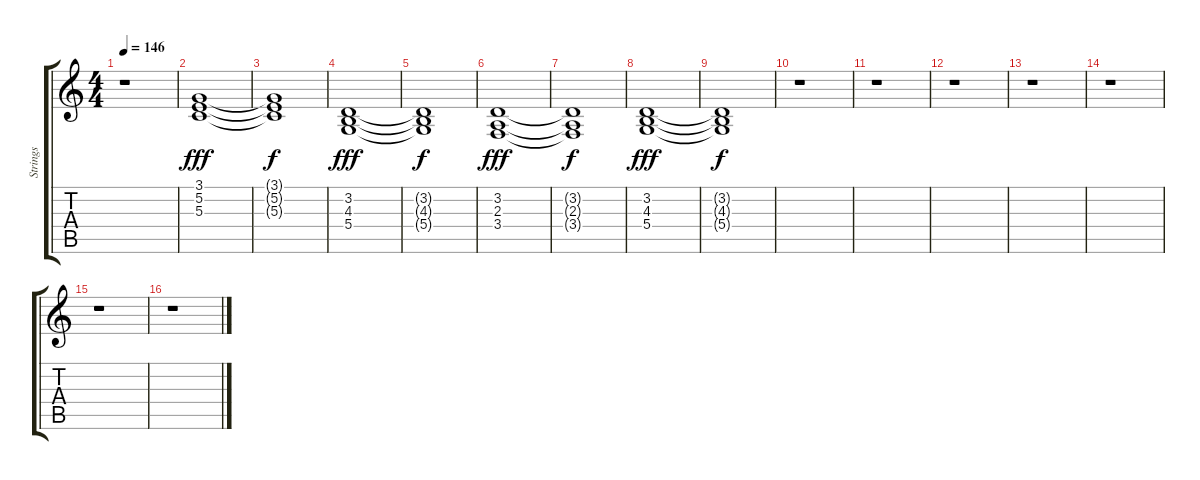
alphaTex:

\track ("Strings" "Strings") {instrument stringensemble1}
\staff {score tabs}
\tuning (E4 B3 G3 D3 A2 E2) {hide}
\ts (4 4)
\tempo 146
\clef g2
\ks c
r.1{dy f} |
(3.1 5.2 5.3).1{dy fff volume 10} |
(3.1{t} 5.2{t} 5.3{t}).1{dy f} |
(3.2 4.3 5.4).1{dy fff} |
(3.2{t} 4.3{t} 5.4{t}).1{dy f} |
(3.2 2.3 3.4).1{dy fff} |
(3.2{t} 2.3{t} 3.4{t}).1{dy f} |
(3.2 4.3 5.4).1{dy fff} |
(3.2{t} 4.3{t} 5.4{t}).1{dy f} |
r.1 |
r.1 |
r.1 |
r.1 |
r.1 |
r.1 |
r.1
